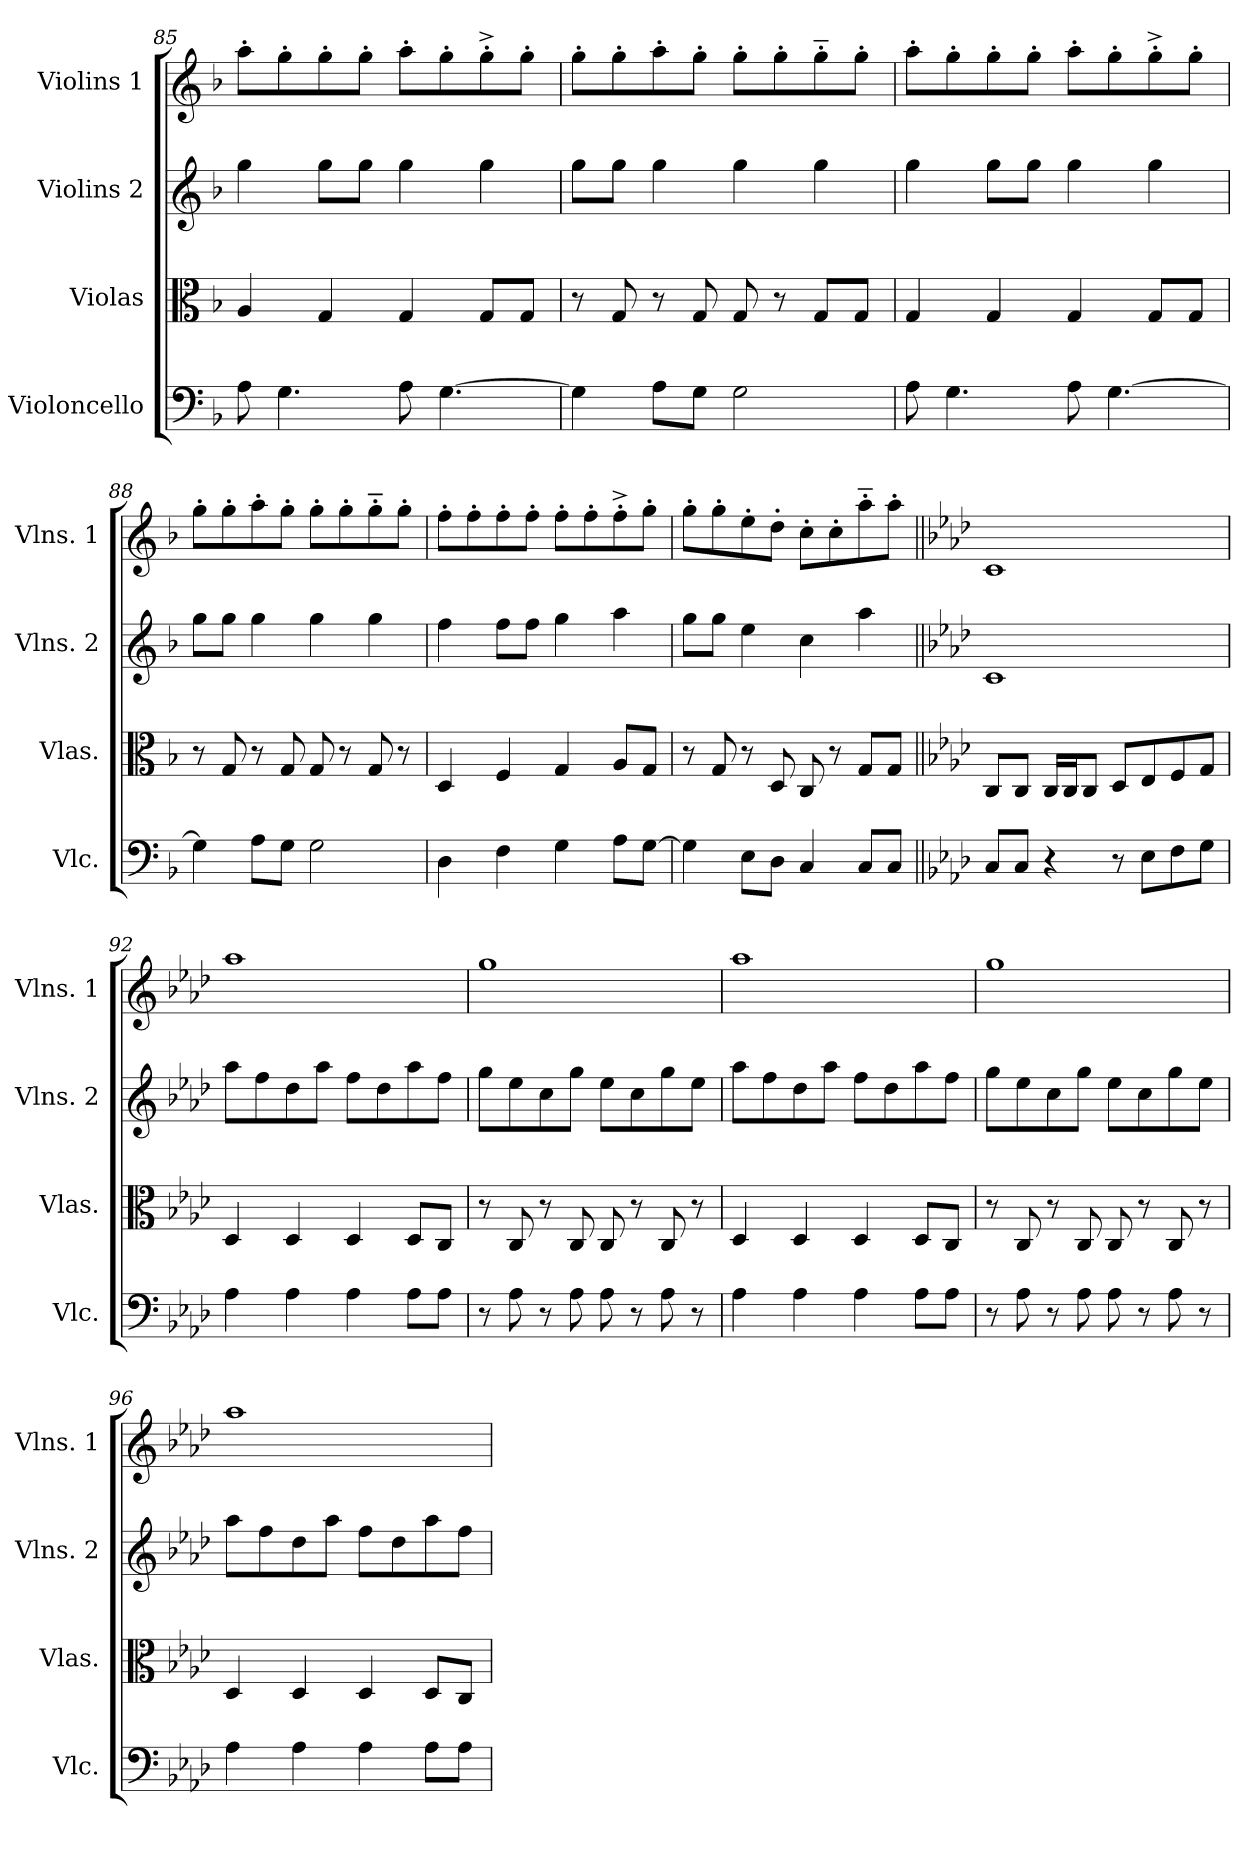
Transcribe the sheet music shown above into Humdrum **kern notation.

**kern	**kern	**kern	**kern
*part4	*part3	*part2	*part1
*staff4	*staff3	*staff2	*staff1
*I"Violoncello	*I"Violas	*I"Violins 2	*I"Violins 1
*I'Vlc.	*I'Vlas.	*I'Vlns. 2	*I'Vlns. 1
*clefF4	*clefC3	*clefG2	*clefG2
*k[b-]	*k[b-]	*k[b-]	*k[b-]
*F:	*F:	*F:	*F:
=85	=85	=85	=85
8A\	4A/	4gg\	8aa'\L
4.G\	.	.	8gg'\
.	4G/	8gg\L	8gg'\
.	.	8gg\J	8gg'\J
8A\	4G/	4gg\	8aa'\L
[4.G\	.	.	8gg'\
.	8G/L	4gg\	8gg^'\
.	8G/J	.	8gg'\J
=86	=86	=86	=86
4G\]	8r	8gg\L	8gg'\L
.	8G/	8gg\J	8gg'\
8A\L	8r	4gg\	8aa'\
8G\J	8G/	.	8gg'\J
2G\	8G/	4gg\	8gg'\L
.	8r	.	8gg'\
.	8G/L	4gg\	8gg~'\
.	8G/J	.	8gg'\J
!!LO:LB:g=z
=87	=87	=87	=87
8A\	4G/	4gg\	8aa'\L
4.G\	.	.	8gg'\
.	4G/	8gg\L	8gg'\
.	.	8gg\J	8gg'\J
8A\	4G/	4gg\	8aa'\L
[4.G\	.	.	8gg'\
.	8G/L	4gg\	8gg^'\
.	8G/J	.	8gg'\J
=88	=88	=88	=88
4G\]	8r	8gg\L	8gg'\L
.	8G/	8gg\J	8gg'\
8A\L	8r	4gg\	8aa'\
8G\J	8G/	.	8gg'\J
2G\	8G/	4gg\	8gg'\L
.	8r	.	8gg'\
.	8G/	4gg\	8gg~'\
.	8r	.	8gg'\J
=89	=89	=89	=89
4D\	4D/	4ff\	8ff'\L
.	.	.	8ff'\
4F\	4F/	8ff\L	8ff'\
.	.	8ff\J	8ff'\J
4G\	4G/	4gg\	8ff'\L
.	.	.	8ff'\
8A\L	8A/L	4aa\	8ff^'\
[8G\J	8G/J	.	8gg'\J
=90	=90	=90	=90
4G\]	8r	8gg\L	8gg'\L
.	8G/	8gg\J	8gg'\
8E\L	8r	4ee\	8ee'\
8D\J	8D/	.	8dd'\J
4C/	8C/	4cc\	8cc'\L
.	8r	.	8cc'\
8C/L	8G/L	4aa\	8aa~'\
8C/J	8G/J	.	8aa'\J
!!LO:LB:g=z
=91||	=91||	=91||	=91||
*k[b-e-a-d-]	*k[b-e-a-d-]	*k[b-e-a-d-]	*k[b-e-a-d-]
*A-:	*A-:	*A-:	*A-:
8C/L	8C/L	1c	1c
8C/J	8C/J	.	.
4r	16C/LL	.	.
.	16C/J	.	.
.	8C/J	.	.
8r	8D-/L	.	.
8E-\L	8E-/	.	.
8F\	8F/	.	.
8G\J	8G/J	.	.
=92	=92	=92	=92
4A-\	4D-/	8aa-\L	1aa-
.	.	8ff\	.
4A-\	4D-/	8dd-\	.
.	.	8aa-\J	.
4A-\	4D-/	8ff\L	.
.	.	8dd-\	.
8A-\L	8D-/L	8aa-\	.
8A-\J	8C/J	8ff\J	.
=93	=93	=93	=93
8r	8r	8gg\L	1gg
8A-\	8C/	8ee-\	.
8r	8r	8cc\	.
8A-\	8C/	8gg\J	.
8A-\	8C/	8ee-\L	.
8r	8r	8cc\	.
8A-\	8C/	8gg\	.
8r	8r	8ee-\J	.
=94	=94	=94	=94
4A-\	4D-/	8aa-\L	1aa-
.	.	8ff\	.
4A-\	4D-/	8dd-\	.
.	.	8aa-\J	.
4A-\	4D-/	8ff\L	.
.	.	8dd-\	.
8A-\L	8D-/L	8aa-\	.
8A-\J	8C/J	8ff\J	.
!!LO:PB:g=z
=95	=95	=95	=95
8r	8r	8gg\L	1gg
8A-\	8C/	8ee-\	.
8r	8r	8cc\	.
8A-\	8C/	8gg\J	.
8A-\	8C/	8ee-\L	.
8r	8r	8cc\	.
8A-\	8C/	8gg\	.
8r	8r	8ee-\J	.
=96	=96	=96	=96
4A-\	4D-/	8aa-\L	1aa-
.	.	8ff\	.
4A-\	4D-/	8dd-\	.
.	.	8aa-\J	.
4A-\	4D-/	8ff\L	.
.	.	8dd-\	.
8A-\L	8D-/L	8aa-\	.
8A-\J	8C/J	8ff\J	.
=	=	=	=
*-	*-	*-	*-
